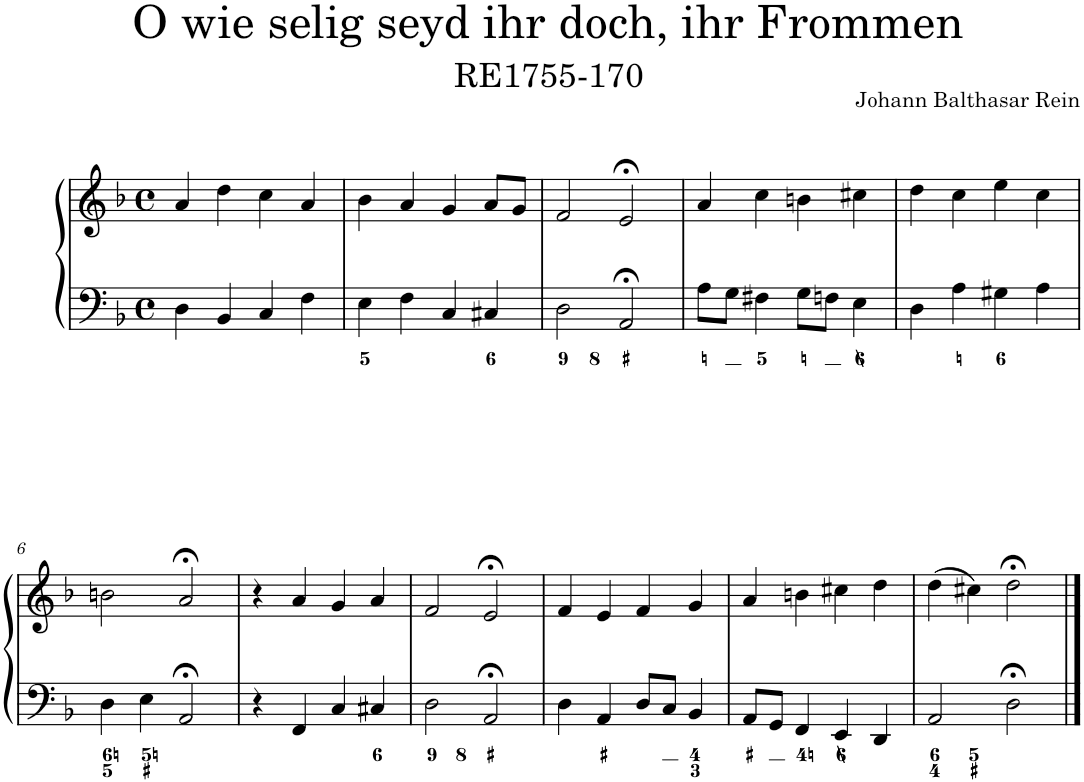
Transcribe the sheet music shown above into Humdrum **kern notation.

**kern	**kern
*part1	*part1
*staff2	*staff1
*I"Piano	*
*I'Pno.	*
*clefF4	*clefG2
*k[b-]	*k[b-]
*M4/4	*M4/4
*met(c)	*met(c)
=1	=1
4D\	4a/
4BB-/	4dd\
4C/	4cc\
4F\	4a/
=2	=2
4E\	4b-\
4F\	4a/
4C/	4g/
4C#X/	8a/L
.	8g/J
=3	=3
2D\	2f/
2AA;</	2e;</
=4	=4
8A\L	4a/
8G\J	.
4F#X\	4cc\
8G\L	4bn\
8Fn\J	.
4E\	4cc#X\
=5	=5
4D\	4dd\
4A\	4cc\
4G#X\	4ee\
4A\	4cc\
!!LO:LB:g=z
=6	=6
4D\	2bn\
4E\	.
2AA;</	2a;</
=7	=7
4r	4r
4FF/	4a/
4C/	4g/
4C#X/	4a/
=8	=8
2D\	2f/
2AA;</	2e;</
=9	=9
4D\	4f/
4AA/	4e/
8D/L	4f/
8C/J	.
4BB-/	4g/
=10	=10
8AA/L	4a/
8GG/J	.
4FF/	4bn\
4EE/	4cc#X\
4DD/	4dd\
=11	=11
2AA/	(4dd\
.	4cc#X\)
2D;<\	2dd;<\
==	==
*-	*-
